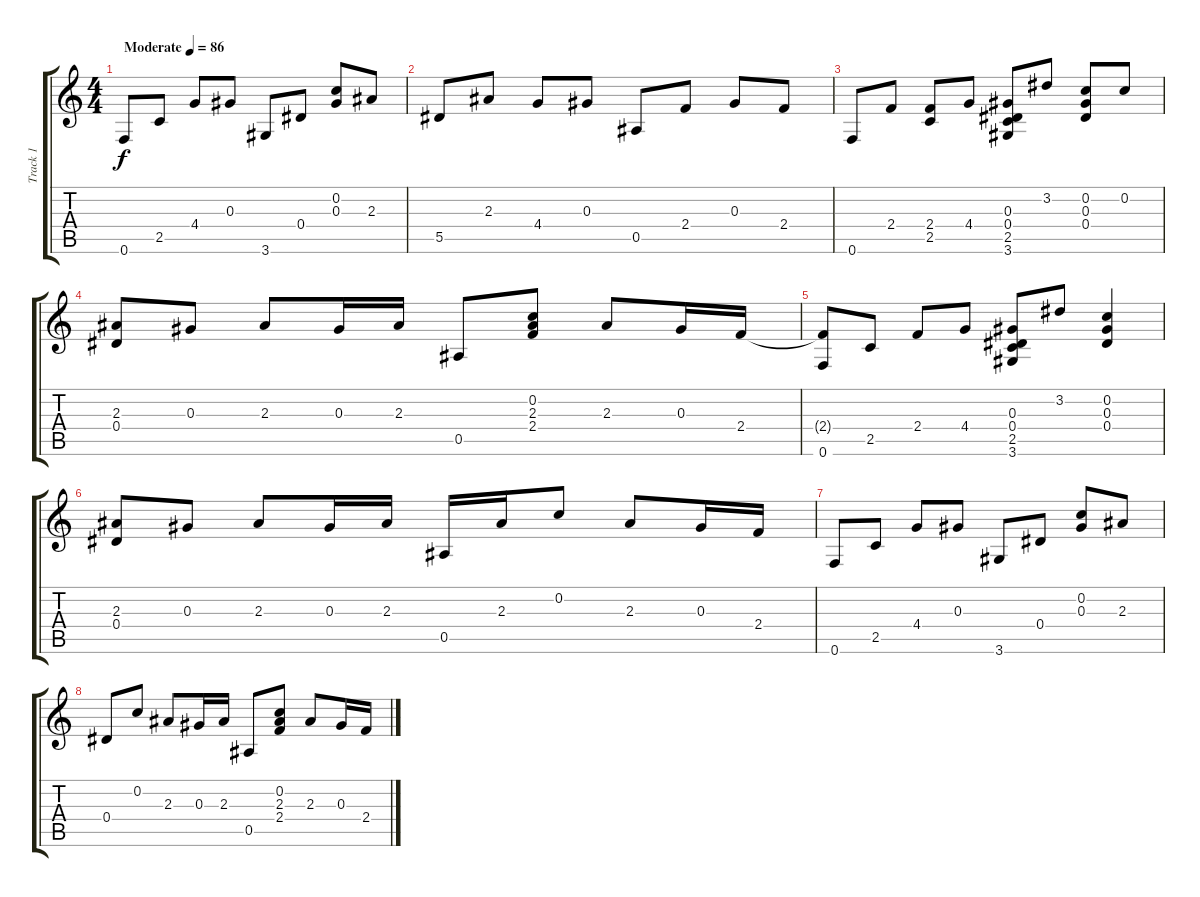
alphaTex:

\track ("Track 1" "Track 1") {instrument acousticguitarsteel}
\staff {score tabs}
\tuning (F4 C4 Ab3 Eb3 Bb2 F2) {hide}
\ts (4 4)
\tempo (86 "Moderate")
\clef g2
\ks c
0.6.8{dy f instrument acousticguitarsteel} 2.5.8 4.4.8 0.3.8 3.6.8 0.4.8 (0.2 0.3).8 2.3.8 |
5.5.8 2.3.8 4.4.8 0.3.8 0.5.8 2.4.8 0.3.8 2.4.8 |
0.6.8 2.4.8 (2.4 2.5).8 4.4.8 (0.3 0.4 2.5 3.6).8 3.2.8 (0.2 0.3 0.4).8 0.2.8 |
(2.3 0.4).8 0.3.8 2.3.8 0.3.16 2.3.16 0.5.8 (0.2 2.3 2.4).8 2.3.8 0.3.16 2.4.16 |
(2.4{t} 0.6).8 2.5.8 2.4.8 4.4.8 (0.3 0.4 2.5 3.6).8 3.2.8 (0.2 0.3 0.4).4 |
(2.3 0.4).8 0.3.8 2.3.8 0.3.16 2.3.16 0.5.16 2.3.16 0.2.8 2.3.8 0.3.16 2.4.16 |
0.6.8 2.5.8 4.4.8 0.3.8 3.6.8 0.4.8 (0.2 0.3).8 2.3.8 |
0.4.8 0.2.8 2.3.8 0.3.16 2.3.16 0.5.8 (0.2 2.3 2.4).8 2.3.8 0.3.16 2.4.16
